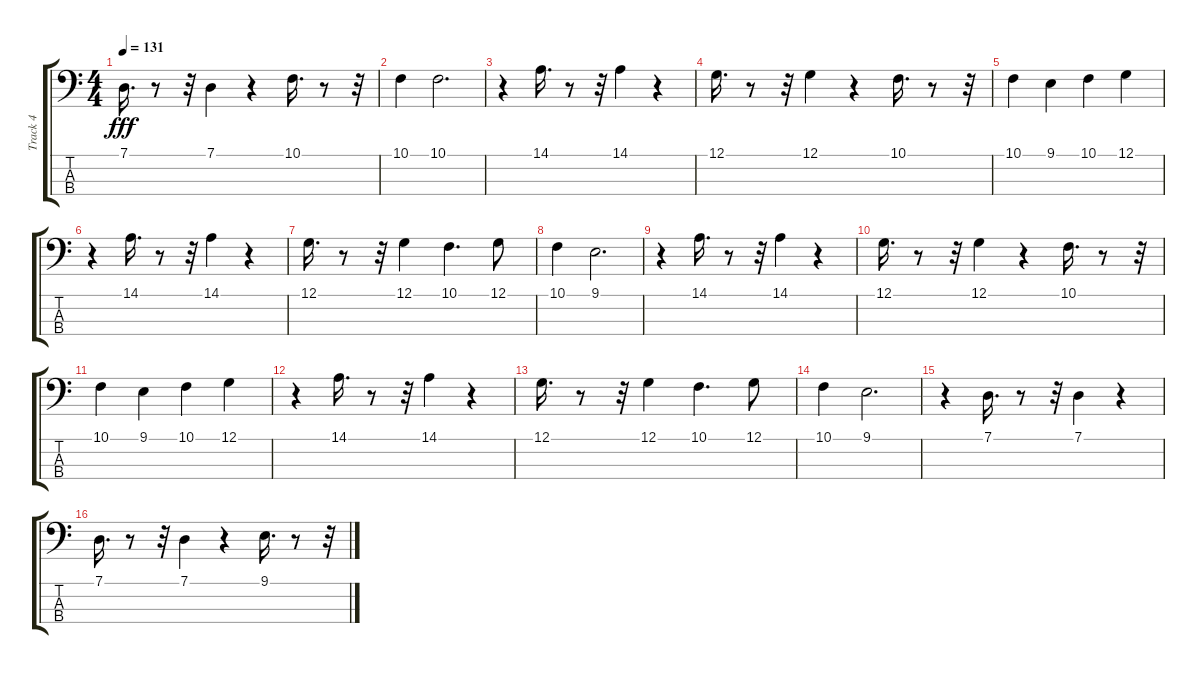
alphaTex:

\track ("Track 4" "Track 4") {instrument lead2sawtooth}
\staff {score tabs}
\tuning (G2 D2 A1 E1) {hide}
\ts (4 4)
\tempo 131
\clef f4
\ks c
7.1.16{d dy fff} r.8 r.32 7.1.4 r.4 10.1.16{d} r.8 r.32 |
10.1.4 10.1.2{d} |
r.4 14.1.16{d} r.8 r.32 14.1.4 r.4 |
12.1.16{d} r.8 r.32 12.1.4 r.4 10.1.16{d} r.8 r.32 |
10.1.4 9.1.4 10.1.4 12.1.4 |
r.4 14.1.16{d} r.8 r.32 14.1.4 r.4 |
12.1.16{d} r.8 r.32 12.1.4 10.1.4{d} 12.1.8 |
10.1.4 9.1.2{d} |
r.4 14.1.16{d} r.8 r.32 14.1.4 r.4 |
12.1.16{d} r.8 r.32 12.1.4 r.4 10.1.16{d} r.8 r.32 |
10.1.4 9.1.4 10.1.4 12.1.4 |
r.4 14.1.16{d} r.8 r.32 14.1.4 r.4 |
12.1.16{d} r.8 r.32 12.1.4 10.1.4{d} 12.1.8 |
10.1.4 9.1.2{d} |
r.4 7.1.16{d} r.8 r.32 7.1.4 r.4 |
7.1.16{d} r.8 r.32 7.1.4 r.4 9.1.16{d} r.8 r.32
